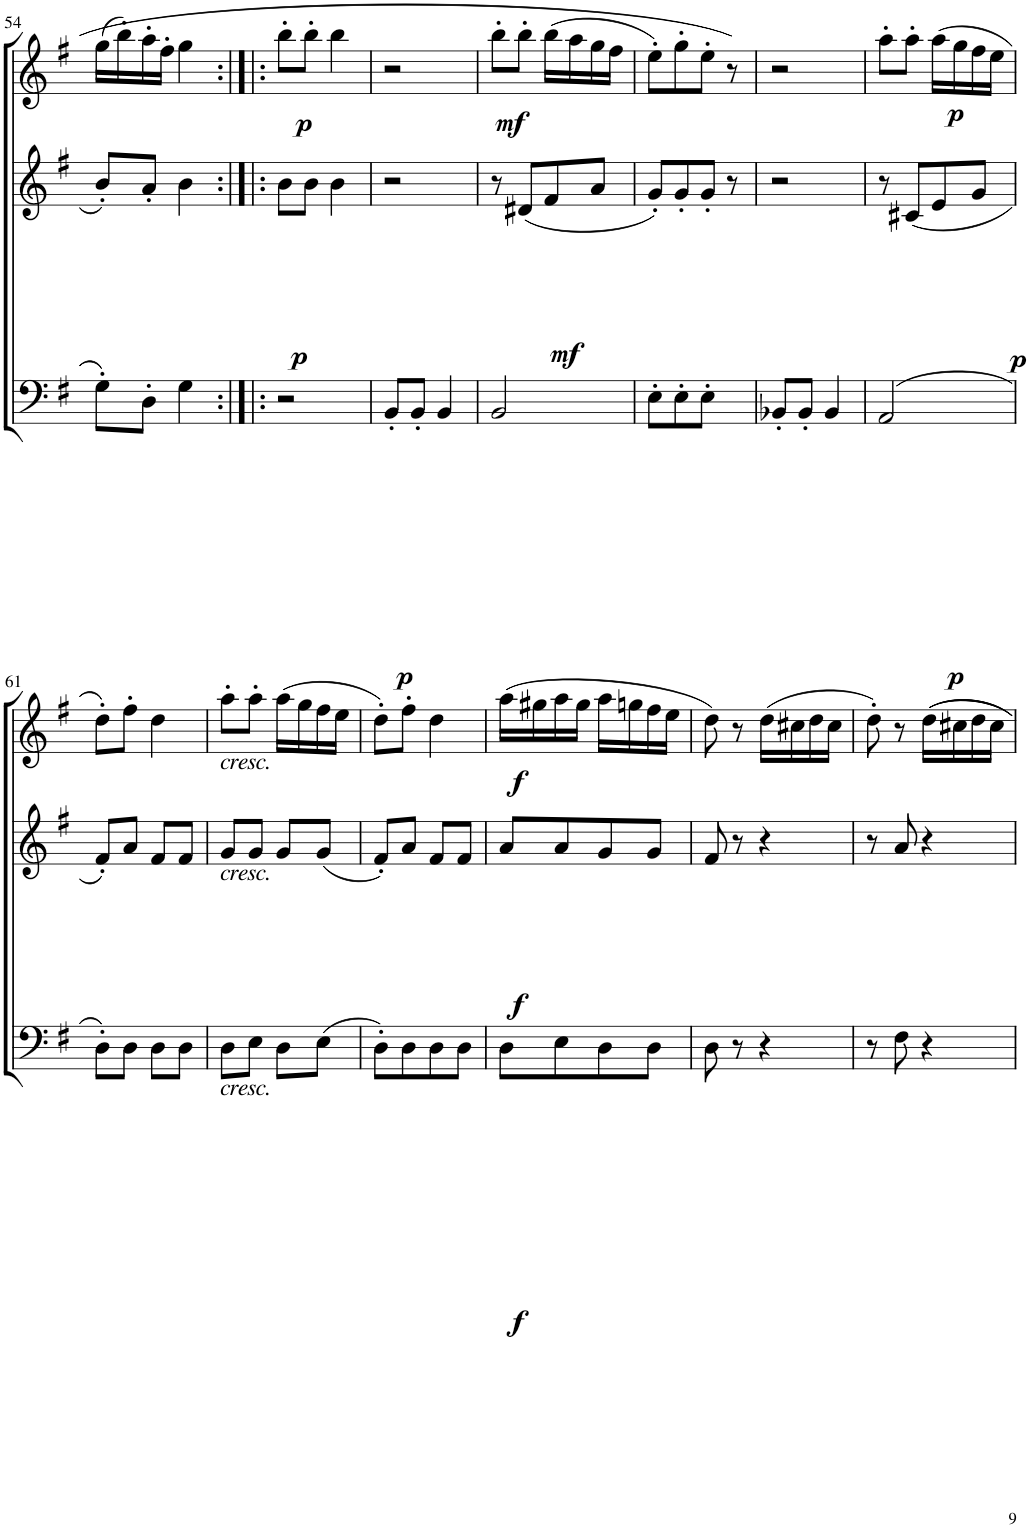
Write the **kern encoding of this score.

**kern	**dynam	**kern	**dynam	**kern	**dynam
*part3	*part3	*part2	*part2	*part1	*part1
*staff3	*staff3	*staff2	*staff2	*staff1	*staff1
*I"Fagott	*	*I"Horn in F	*	*I"Violine	*
*	*	*I'Hn	*	*I'Vln	*
!!LO:PB:g=z
*clefF4	*	*clefG2	*	*clefG2	*
*	*	*Trd4c7	*	*	*
*k[f#]	*	*k[f#]	*	*k[f#]	*
*M4/4	*	*M4/4	*	*M4/4	*
*met(c|)	*	*met(c|)	*	*met(c|)	*
=54	=54	=54	=54	=54	=54
8G'\L	.	8b'/L	.	(16gg\LL	.
.	.	.	.	16bb'\)	.
8D'\J	.	8a'/J	.	16aa'\	.
.	.	.	.	16ff#'\JJ	.
4G\	.	4b\	.	4gg\	.
=55:|!|:	=55:|!|:	=55:|!|:	=55:|!|:	=55:|!|:	=55:|!|:
!	!	!	!LO:DY:b	!	!LO:DY:b
2r	.	8b\L	p	8bb'\L	p
.	.	8b\J	.	8bb'\J	.
.	.	4b\	.	4bb\	.
=56	=56	=56	=56	=56	=56
!	!LO:DY:b	!	!	!	!
8BB'/L	p	2r	.	2r	.
8BB'/J	.	.	.	.	.
4BB/	.	.	.	.	.
=57	=57	=57	=57	=57	=57
!	!	!	!	!	!LO:DY:b
2BB/	.	8r	.	8bb'\L	mf
!	!	!	!LO:DY:b	!	!
.	.	(8d#X/L	mf	8bb'\J	.
.	.	8f#/	.	(16bb\LL	.
.	.	.	.	16aa\	.
.	.	8a/J	.	16gg\	.
.	.	.	.	16ff#\JJ	.
=58	=58	=58	=58	=58	=58
8E'\L	.	8g'/L)	.	8ee'\L)	.
8E'\	.	8g'/	.	8gg'\	.
8E'\J	.	8g'/J	.	8ee'\J	.
8ryy	.	8r	.	8r	.
=59	=59	=59	=59	=59	=59
8BB-X'/L	.	2r	.	2r	.
8BB-'/J	.	.	.	.	.
4BB-/	.	.	.	.	.
=60	=60	=60	=60	=60	=60
!	!LO:DY:b	!	!	!	!LO:DY:b
(2AA/	p	8r	.	8aa'\L	p
!	!	!	!LO:DY:b	!	!
.	.	(8c#X/L	p	8aa'\J	.
.	.	8e/	.	(16aa\LL	.
.	.	.	.	16gg\	.
.	.	8g/J	.	16ff#\	.
.	.	.	.	16ee\JJ	.
!!LO:LB:g=z
=61	=61	=61	=61	=61	=61
8D'\L)	.	8f#'/L)	.	(8dd'\L)	.
8D\J	.	8a/J	.	8ff#'\J	.
8D\L	.	8f#/L	.	4dd\	.
8D\J	.	8f#/J	.	.	.
=62	=62	=62	=62	=62	=62
!	!	!	!	!LO:TX:b:i:t=cresc.	!
!	!	!LO:TX:b:i:t=cresc.	!	!	!
!LO:TX:b:i:t=cresc.	!	!	!	!	!
8D\L	.	8g/L	.	8aa'\L	.
8E\J	.	8g/J	.	8aa'\J	.
8D\L	.	8g/L	.	(16aa\LL)	.
.	.	.	.	16gg\	.
(8E\J	.	(8g/J	.	16ff#\	.
.	.	.	.	16ee\JJ	.
=63	=63	=63	=63	=63	=63
8D'\L)	.	8f#'/L)	.	(8dd'\L)	.
8D\	.	8a/J	.	8ff#'\J	.
8D\	.	8f#/L	.	4dd\	.
8D\J	.	8f#/J	.	.	.
=64	=64	=64	=64	=64	=64
!	!LO:DY:b	!	!LO:DY:b	!	!LO:DY:b
8D\L	f	8a/L	f	(16aa\LL)	f
.	.	.	.	16gg#X\	.
8E\	.	8a/	.	16aa\	.
.	.	.	.	16gg#\JJ	.
8D\	.	8g/	.	16aa\LL	.
.	.	.	.	16ggn\	.
8D\J	.	8g/J	.	16ff#\	.
.	.	.	.	16ee\JJ	.
=65	=65	=65	=65	=65	=65
8D\	.	8f#/	.	(8dd\)	.
8r	.	8r	.	8r	.
4r	.	4r	.	(16dd\LL)	.
.	.	.	.	16cc#X\	.
.	.	.	.	16dd\	.
.	.	.	.	16cc#\JJ	.
=66	=66	=66	=66	=66	=66
8r	.	8r	.	(8dd'\)	.
8F#\	.	8a/	.	8r	.
4r	.	4r	.	16dd\LL)	.
.	.	.	.	16cc#X\	.
.	.	.	.	16dd\	.
.	.	.	.	16cc#\JJ	.
=	=	=	=	=	=
*-	*-	*-	*-	*-	*-
